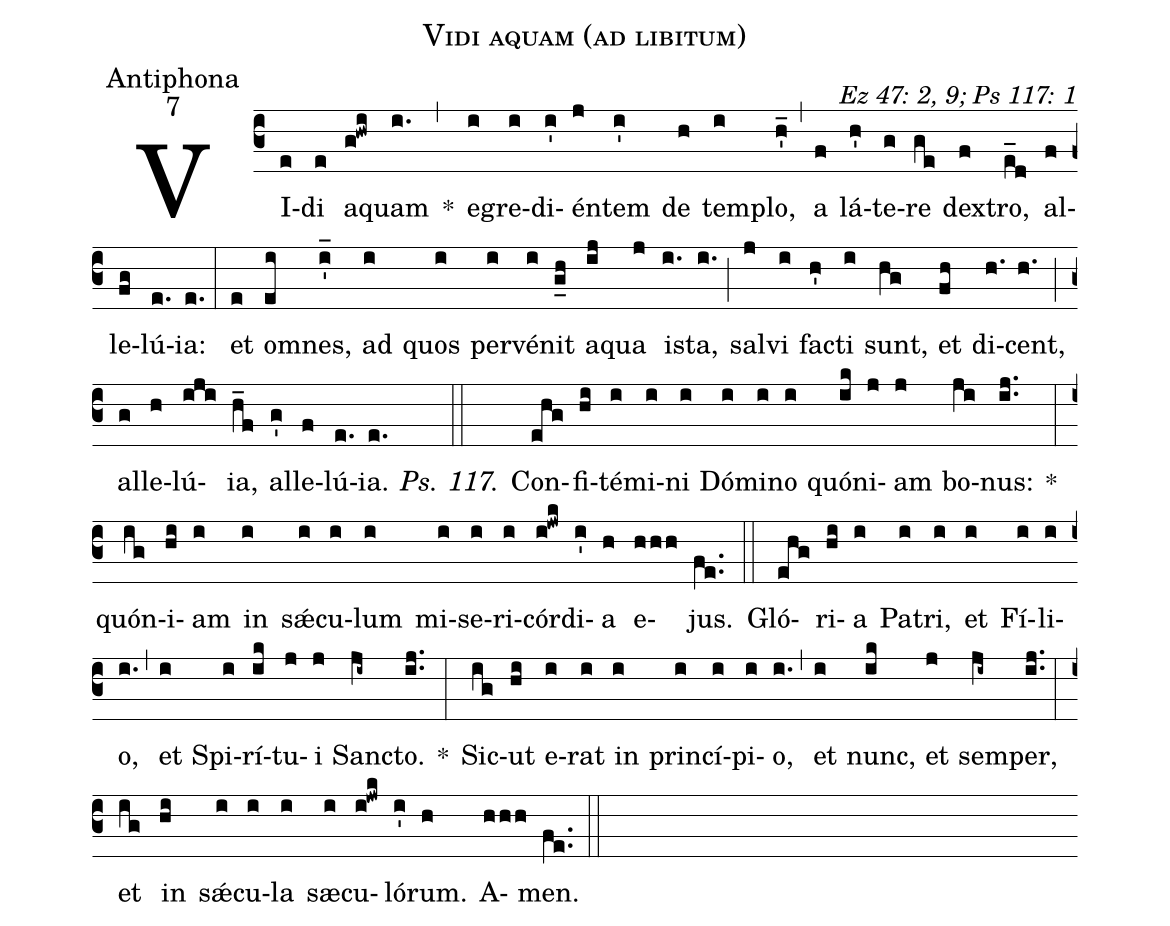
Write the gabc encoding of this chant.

name: Vidi aquam (ad libitum);
office-part: Antiphona;
mode: 7;
commentary: Ez 47: 2, 9; Ps 117: 1;
%%
(c3)VI(e)di(e) a(g!hwi)quam(i.) *(,) e(i)gre(i)di(i')én(j)tem(i') de(h) tem(i)plo,(h'_) (,) a(f) lá(h')te(g)re(ge) dex(f)tro,(e_d) al(f)le(fg)lú(e.)ia:(e.) (:)
et(e) om(ei)nes,(i'_) ad(i) quos(i) per(i)vé(i)nit(g_h) a(ij)qua(j) is(i.)ta,(i.) (;) sal(j)vi(i) fac(h')ti(i) sunt,(hg) et(fh) di(h.)cent,(h.) (;) al(g)le(h)lú(iji)ia,(h_f) al(g')le(f)lú(e.)ia.(e.) <i>Ps. 117.</i>(::)
Con(ehg)fi(hi)té(i)mi(i)ni(i) Dó(i)mi(i)no(i) quón(ik)i(j)am(j) bo(ji)nus:(ij..) *(:)
quón(ig)i(hi)am(i) in(i) sǽ(i)cu(i)lum(i) mi(i)se(i)ri(i)cór(i!jwk)di(i')a(h) e(hhh)jus.(fe..) (::)
Gló(ehg)ri(hi)a(i) Pa(i)tri,(i) et(i) Fí(i)li(i)o,(i.) (,) et(i) Spi(i)rí(ik)tu(j)i(j) Sanc(ji~)to.(ij..) *(:)
Sic(ig)ut(hi) e(i)rat(i) in(i) prin(i)cí(i)pi(i)o,(i.) (,) et(i) nunc,(ik) et(j) sem(ji~)per,(ij..) (:)
et(ig) in(hi) sǽ(i)cu(i)la(i) sæ(i)cu(i!jwk)ló(i')rum.(h) A(hhh)men.(fe..) (::)
